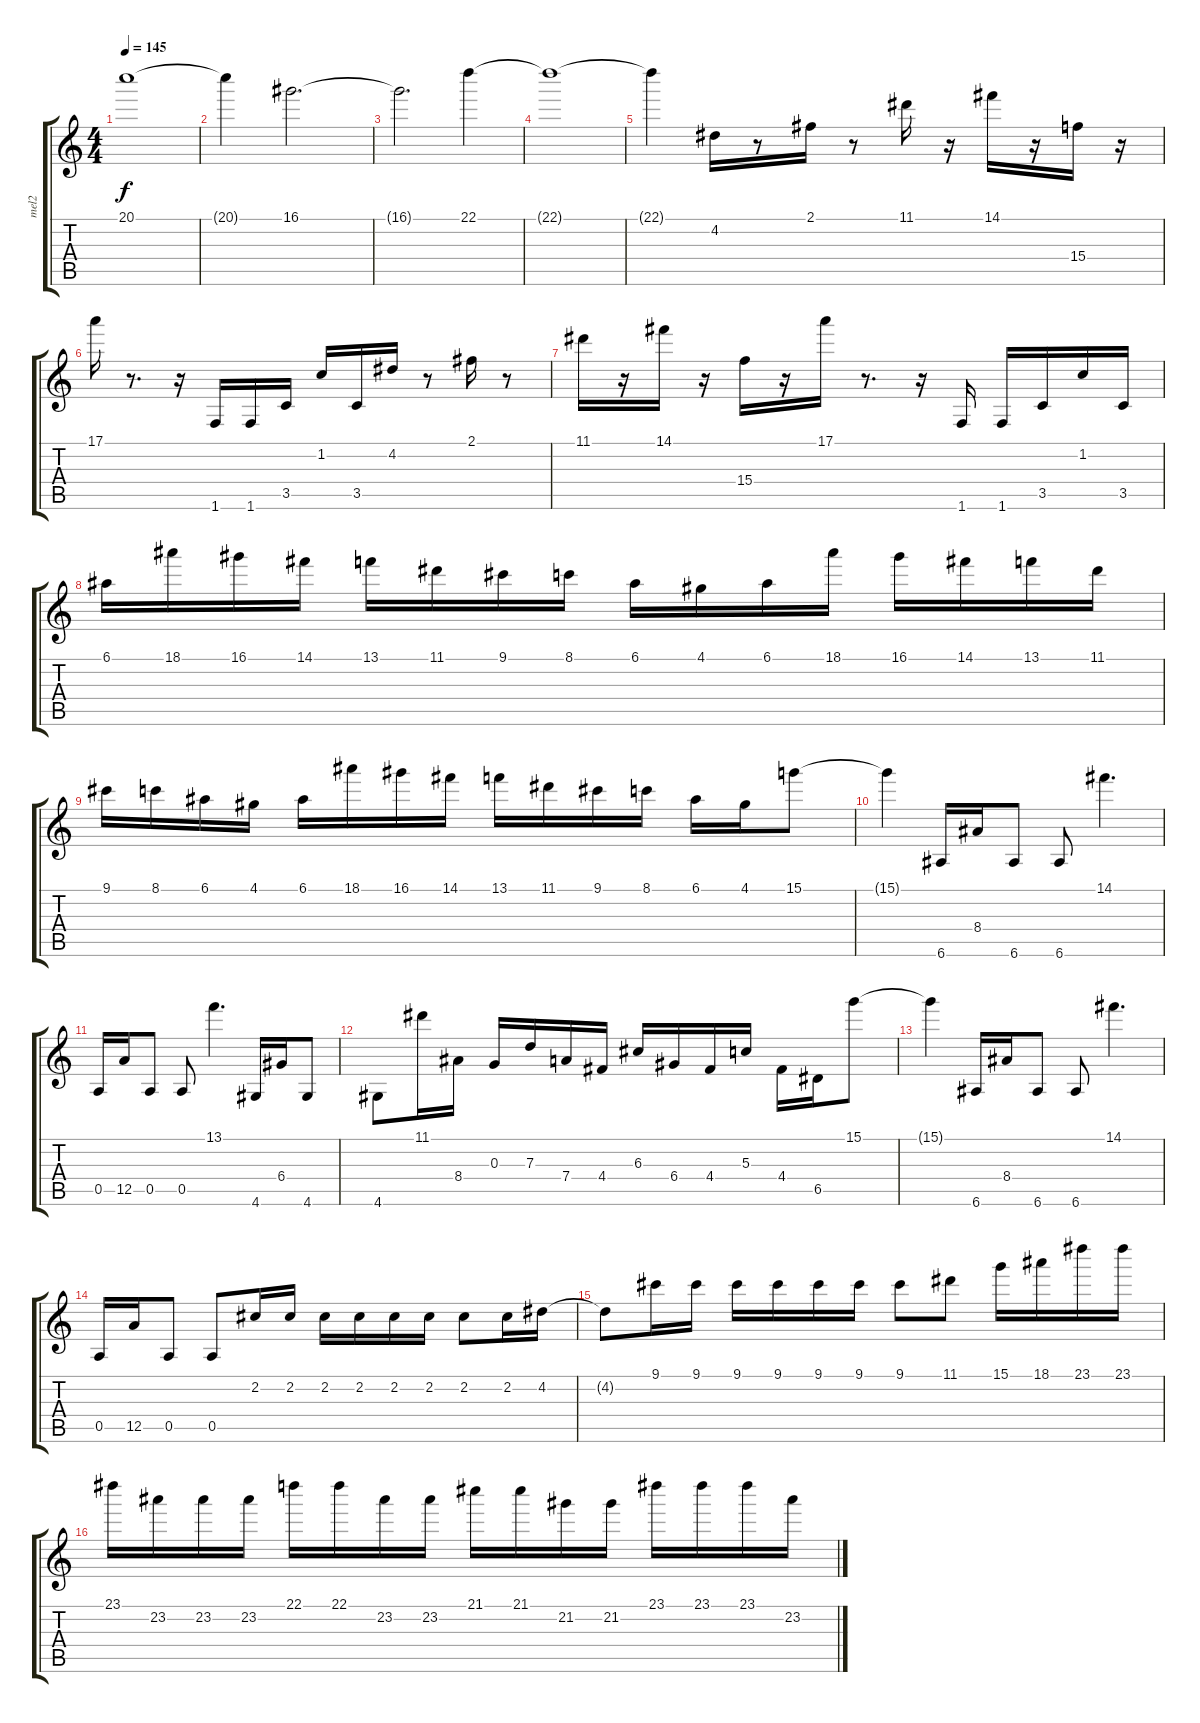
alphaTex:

\track ("mel2" "mel2") {instrument overdrivenguitar}
\staff {score tabs}
\tuning (E4 B3 G3 D3 A2 E2) {hide}
\ts (4 4)
\tempo 145
\clef g2
\ks c
20.1{t}.1{dy f} |
20.1{t}.4 16.1.2{d} |
16.1{t}.2{d} 22.1.4 |
22.1{t}.1 |
22.1{t}.4 4.2.16 r.8 2.1.16 r.8 11.1.16 r.16 14.1.16 r.16 15.4.16 r.16 |
17.1.16 r.8{d} r.16 1.6.16 1.6.16 3.5.16 1.2.16 3.5.16 4.2.16 r.8 2.1.16 r.8 |
11.1.16 r.16 14.1.16 r.16 15.4.16 r.16 17.1.16 r.8{d} r.16 1.6.16 1.6.16 3.5.16 1.2.16 3.5.16 |
6.1.16 18.1.16 16.1.16 14.1.16 13.1.16 11.1.16 9.1.16 8.1.16 6.1.16 4.1.16 6.1.16 18.1.16 16.1.16 14.1.16 13.1.16 11.1.16 |
9.1.16 8.1.16 6.1.16 4.1.16 6.1.16 18.1.16 16.1.16 14.1.16 13.1.16 11.1.16 9.1.16 8.1.16 6.1.16 4.1.16 15.1.8 |
15.1{t}.4 6.6.16 8.4.16 6.6.8 6.6.8 14.1.4{d} |
0.5.16 12.5.16 0.5.8 0.5.8 13.1.4{d} 4.6.16 6.4.16 4.6.8 |
4.6.8 11.1.16 8.4.16 0.3.16 7.3.16 7.4.16 4.4.16 6.3.16 6.4.16 4.4.16 5.3.16 4.4.16 6.5.16 15.1.8 |
15.1{t}.4 6.6.16 8.4.16 6.6.8 6.6.8 14.1.4{d} |
0.5.16 12.5.16 0.5.8 0.5.8 2.2.16 2.2.16 2.2.16 2.2.16 2.2.16 2.2.16 2.2.8 2.2.16 4.2.16 |
4.2{t}.8 9.1.16 9.1.16 9.1.16 9.1.16 9.1.16 9.1.16 9.1.8 11.1.8 15.1.16 18.1.16 23.1.16 23.1.16 |
23.1.16 23.2.16 23.2.16 23.2.16 22.1.16 22.1.16 23.2.16 23.2.16 21.1.16 21.1.16 21.2.16 21.2.16 23.1.16 23.1.16 23.1.16 23.2.16
